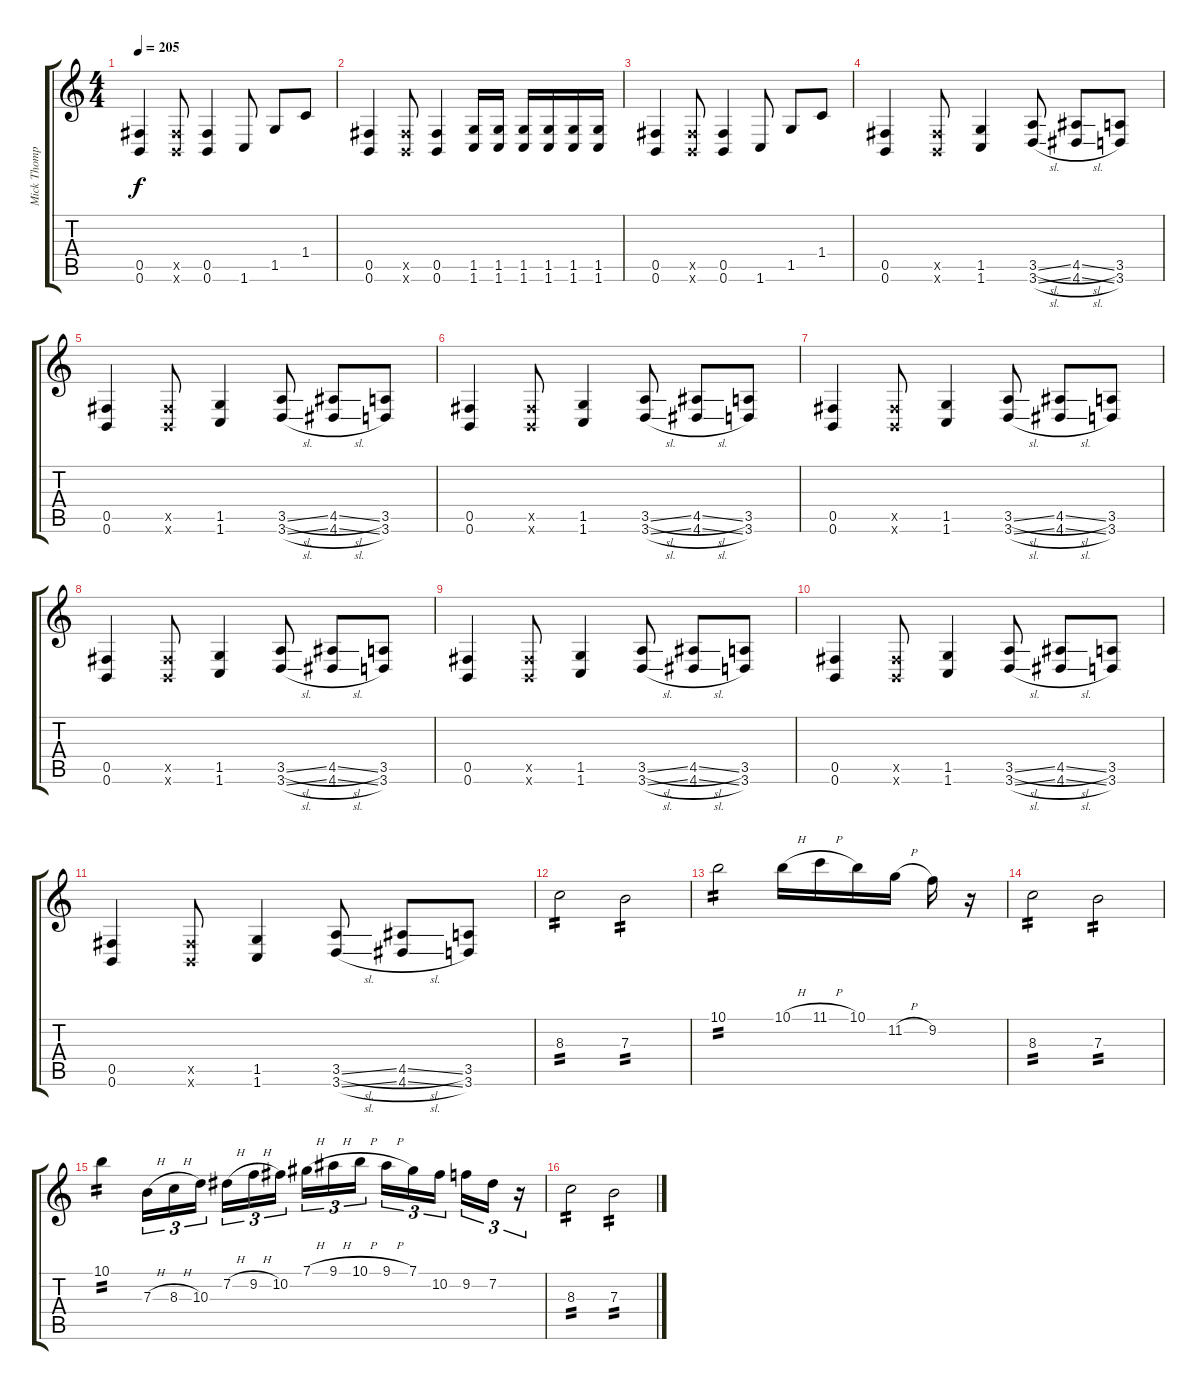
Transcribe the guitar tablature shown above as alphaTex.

\track ("Mick Thompson" "Mick Thomp") {instrument distortionguitar}
\staff {score tabs}
\tuning (Db4 Ab3 E3 B2 Gb2 B1) {hide}
\ts (4 4)
\tempo 205
\clef g2
\ks c
(0.5 0.6).4{dy f} (0.5{x} 0.6{x}).8 (0.5 0.6).4 1.6.8 1.5.8 1.4.8 |
(0.5 0.6).4 (0.5{x} 0.6{x}).8 (0.5 0.6).4 (1.5 1.6).16 (1.5 1.6).16 (1.5 1.6).16 (1.5 1.6).16 (1.5 1.6).16 (1.5 1.6).16 |
(0.5 0.6).4 (0.5{x} 0.6{x}).8 (0.5 0.6).4 1.6.8 1.5.8 1.4.8 |
(0.5 0.6).4 (0.5{x} 0.6{x}).8 (1.5 1.6).4 (3.5{sl} 3.6{sl}).8 (4.5{sl} 4.6{sl}).8 (3.5 3.6).8 |
(0.5 0.6).4 (0.5{x} 0.6{x}).8 (1.5 1.6).4 (3.5{sl} 3.6{sl}).8 (4.5{sl} 4.6{sl}).8 (3.5 3.6).8 |
(0.5 0.6).4 (0.5{x} 0.6{x}).8 (1.5 1.6).4 (3.5{sl} 3.6{sl}).8 (4.5{sl} 4.6{sl}).8 (3.5 3.6).8 |
(0.5 0.6).4 (0.5{x} 0.6{x}).8 (1.5 1.6).4 (3.5{sl} 3.6{sl}).8 (4.5{sl} 4.6{sl}).8 (3.5 3.6).8 |
(0.5 0.6).4 (0.5{x} 0.6{x}).8 (1.5 1.6).4 (3.5{sl} 3.6{sl}).8 (4.5{sl} 4.6{sl}).8 (3.5 3.6).8 |
(0.5 0.6).4 (0.5{x} 0.6{x}).8 (1.5 1.6).4 (3.5{sl} 3.6{sl}).8 (4.5{sl} 4.6{sl}).8 (3.5 3.6).8 |
(0.5 0.6).4 (0.5{x} 0.6{x}).8 (1.5 1.6).4 (3.5{sl} 3.6{sl}).8 (4.5{sl} 4.6{sl}).8 (3.5 3.6).8 |
(0.5 0.6).4 (0.5{x} 0.6{x}).8 (1.5 1.6).4 (3.5{sl} 3.6{sl}).8 (4.5{sl} 4.6{sl}).8 (3.5 3.6).8 |
8.3.2{tp 2} 7.3.2{tp 2} |
10.1.2{tp 2} 10.1{h}.16 11.1{h}.16 10.1.16 11.2{h}.16 9.2.16 r.16 |
8.3.2{tp 2} 7.3.2{tp 2} |
10.1.4{tp 2} 7.3{h}.16{tu (3 2)} 8.3{h}.16{tu (3 2)} 10.3.16{tu (3 2) beam splitsecondary} 7.2{h}.16{tu (3 2)} 9.2{h}.16{tu (3 2)} 10.2.16{tu (3 2)} 7.1{h}.16{tu (3 2)} 9.1{h}.16{tu (3 2)} 10.1{h}.16{tu (3 2) beam splitsecondary} 9.1{h}.16{tu (3 2)} 7.1.16{tu (3 2)} 10.2.16{tu (3 2)} 9.2.16{tu (3 2)} 7.2.16{tu (3 2)} r.16{tu (3 2)} |
8.3.2{tp 2} 7.3.2{tp 2}
